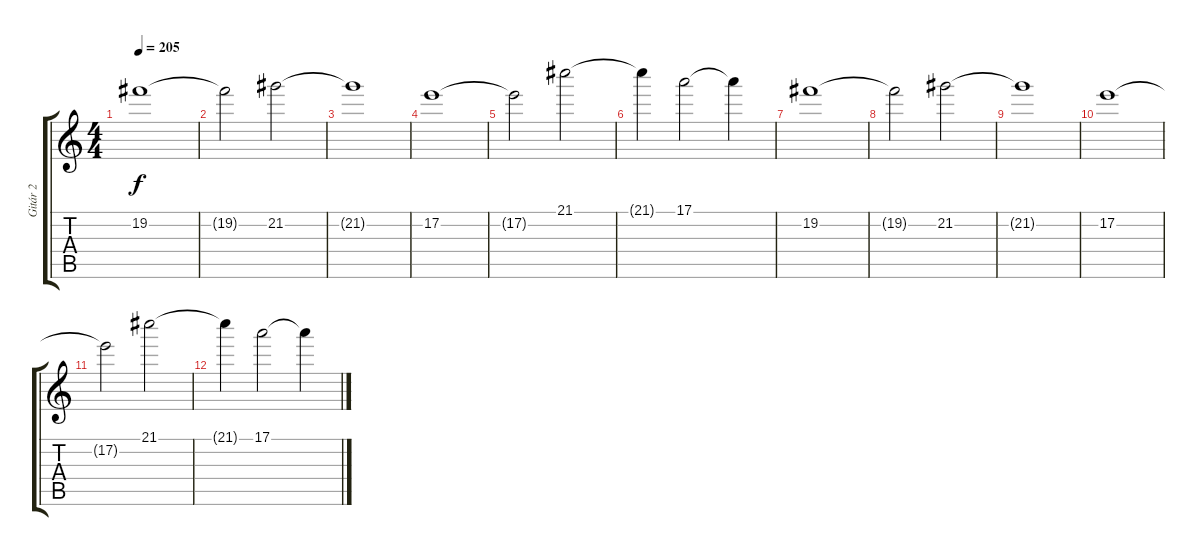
\track ("Gitár 2" "Gitár 2") {instrument overdrivenguitar}
\staff {score tabs}
\tuning (E4 B3 G3 D3 A2 E2) {hide}
\ts (4 4)
\tempo 205
\clef g2
\ks c
19.2.1{dy f} |
19.2{t}.2 21.2.2 |
21.2{t}.1 |
17.2.1 |
17.2{t}.2 21.1.2 |
21.1{t}.4 17.1.2 17.1{t}.4 |
19.2.1 |
19.2{t}.2 21.2.2 |
21.2{t}.1 |
17.2.1 |
17.2{t}.2 21.1.2 |
21.1{t}.4 17.1.2 17.1{t}.4
